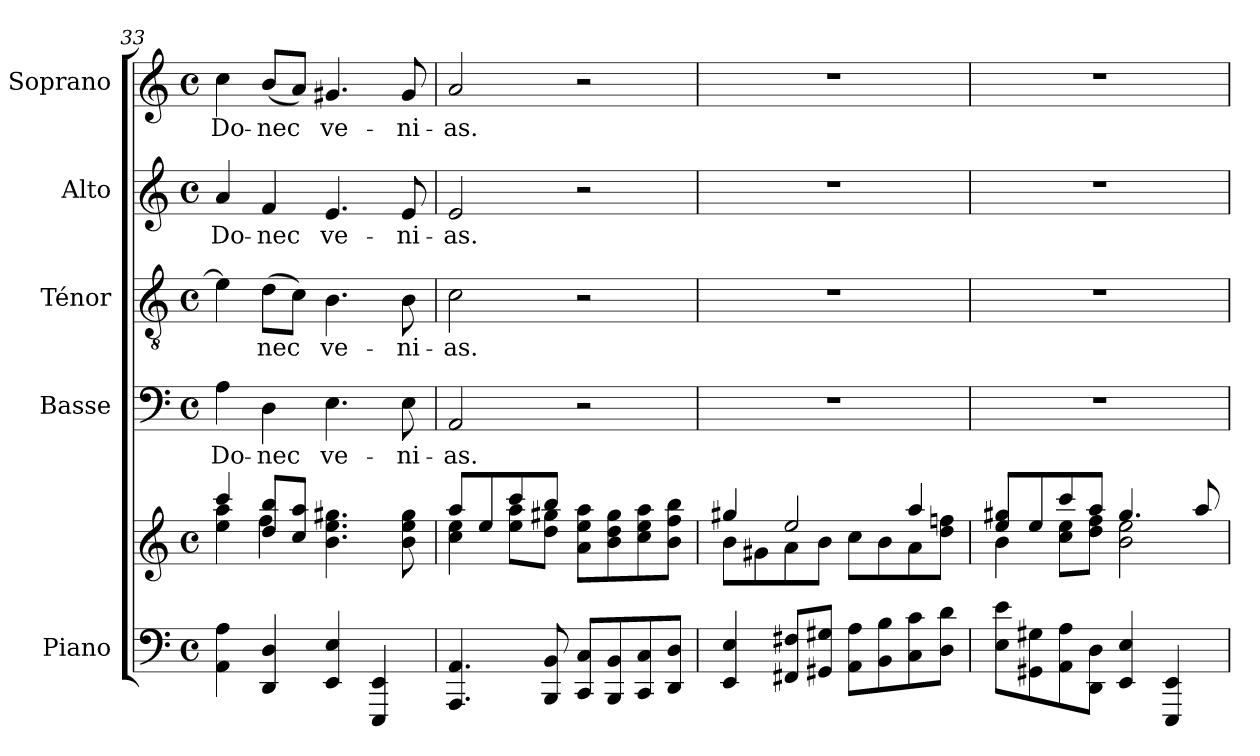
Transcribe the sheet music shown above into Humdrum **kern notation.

**kern	**kern	**kern	**text	**kern	**text	**kern	**text	**kern	**text
*part5	*part5	*part4	*part4	*part3	*part3	*part2	*part2	*part1	*part1
*staff6	*staff5	*staff4	*staff4	*staff3	*staff3	*staff2	*staff2	*staff1	*staff1
*I"Piano	*	*I"Basse	*	*I"Ténor	*	*I"Alto	*	*I"Soprano	*
*	*	*I'B.	*	*I'T.	*	*I'A.	*	*I'S.	*
!!LO:LB:g=z
*clefF4	*clefG2	*clefF4	*	*clefGv2	*	*clefG2	*	*clefG2	*
*	*	*	*	*ITrd7c12	*	*	*	*	*
*k[]	*k[]	*k[]	*	*k[]	*	*k[]	*	*k[]	*
*a:	*a:	*a:	*	*a:	*	*a:	*	*a:	*
*M4/4	*M4/4	*M4/4	*	*M4/4	*	*M4/4	*	*M4/4	*
*met(c)	*met(c)	*met(c)	*	*met(c)	*	*met(c)	*	*met(c)	*
=33	=33	=33	=33	=33	=33	=33	=33	=33	=33
*	*^	*	*	*	*	*	*	*	*
!	!	!	!	!LO:LY:b:color=#000000	!	!	!	!	!	!
!	!	!	!	!	!	!	!	!LO:LY:b:color=#000000	!	!
!	!	!	!	!	!	!	!	!	!	!LO:LY:b:color=#000000
4AAi\ 4Ai	4ccci/	4eei\ 4aai	4Ai\	Do-	4Ei\]	.	4ai/	Do-	4cci\	Do-
!	!	!	!	!LO:LY:b:color=#000000	!	!	!	!	!	!
!	!	!	!	!	!	!LO:LY:b:color=#000000	!	!	!	!
!	!	!	!	!	!	!	!	!LO:LY:b:color=#000000	!	!
!	!	!	!	!	!	!	!	!	!	!LO:LY:b:color=#000000
4DDi/ 4Di	8ddi/ 8bbiL	4ffi\	4Di\	-nec	(8Di\L	-nec	4fi/	-nec	(8bi/L	-nec
.	8cci/ 8aaiJ	.	.	.	8Ci\J)	.	.	.	8ai/J)	.
!	!	!	!	!LO:LY:b:color=#000000	!	!	!	!	!	!
!	!	!	!	!	!	!LO:LY:b:color=#000000	!	!	!	!
!	!	!	!	!	!	!	!	!LO:LY:b:color=#000000	!	!
!	!	!	!	!	!	!	!	!	!	!LO:LY:b:color=#000000
4EEi/ 4Ei	4.bi\ 4.eei 4.gg#Xi	2ryy	4.Ei\	ve-	4.BBi\	ve-	4.ei/	ve-	4.g#Xi/	ve-
4EEEi/ 4EEi	.	.	.	.	.	.	.	.	.	.
!	!	!	!	!LO:LY:b:color=#000000	!	!	!	!	!	!
!	!	!	!	!	!	!LO:LY:b:color=#000000	!	!	!	!
!	!	!	!	!	!	!	!	!LO:LY:b:color=#000000	!	!
!	!	!	!	!	!	!	!	!	!	!LO:LY:b:color=#000000
.	8bi\ 8eei 8gg#i	.	8Ei\	-ni-	8BBi\	-ni-	8ei/	-ni-	8g#i/	-ni-
=34	=34	=34	=34	=34	=34	=34	=34	=34	=34	=34
!	!	!	!	!LO:LY:b:color=#000000	!	!	!	!	!	!
!	!	!	!	!	!	!LO:LY:b:color=#000000	!	!	!	!
!	!	!	!	!	!	!	!	!LO:LY:b:color=#000000	!	!
!	!	!	!	!	!	!	!	!	!	!LO:LY:b:color=#000000
4.AAAi/ 4.AAi	8aai/L	4cci\ 4eei	2AAi/	-as.	2Ci\	-as.	2ei/	-as.	2ai/	-as.
.	8eei/	.	.	.	.	.	.	.	.	.
.	8ccci/	8eei\ 8aaiL	.	.	.	.	.	.	.	.
8BBBi/ 8BBi	8bbi/J	8ddi\ 8gg#XiJ	.	.	.	.	.	.	.	.
8CCi/ 8CiL	8ai\ 8eei 8aaiL	2ryy	2r	.	2r	.	2r	.	2r	.
8BBBi/ 8BBi	8bi\ 8ddi 8gg#i	.	.	.	.	.	.	.	.	.
8CCi/ 8Ci	8cci\ 8eei 8aai	.	.	.	.	.	.	.	.	.
8DDi/ 8DiJ	8bi\ 8ffi 8bbiJ	.	.	.	.	.	.	.	.	.
=35	=35	=35	=35	=35	=35	=35	=35	=35	=35	=35
4EEi/ 4Ei	4gg#Xi/	8bi\L	1r	.	1r	.	1r	.	1r	.
.	.	8g#Xi\	.	.	.	.	.	.	.	.
8FF#Xi/ 8F#XiL	2eei/	8ai\	.	.	.	.	.	.	.	.
8GG#Xi/ 8G#XiJ	.	8bi\J	.	.	.	.	.	.	.	.
8AAi\ 8AiL	.	8cci\L	.	.	.	.	.	.	.	.
8BBi\ 8Bi	.	8bi\	.	.	.	.	.	.	.	.
8Ci\ 8ci	4aai/	8ai\	.	.	.	.	.	.	.	.
8Di\ 8diJ	.	8ddi\ 8ffniJ	.	.	.	.	.	.	.	.
=36	=36	=36	=36	=36	=36	=36	=36	=36	=36	=36
8Ei\ 8eiL	8eei/ 8gg#XiL	4bi\	1r	.	1r	.	1r	.	1r	.
8GG#Xi\ 8G#Xi	8eei/	.	.	.	.	.	.	.	.	.
8AAi\ 8Ai	8ccci/	8cci\ 8eeiL	.	.	.	.	.	.	.	.
8DDi\ 8DiJ	8aai/J	8ddi\ 8ffiJ	.	.	.	.	.	.	.	.
4EEi/ 4Ei	4.gg#i/	2bi\ 2eei	.	.	.	.	.	.	.	.
4EEEi/ 4EEi	.	.	.	.	.	.	.	.	.	.
.	8aai/	.	.	.	.	.	.	.	.	.
*	*v	*v	*	*	*	*	*	*	*	*
=	=	=	=	=	=	=	=	=	=
*-	*-	*-	*-	*-	*-	*-	*-	*-	*-
